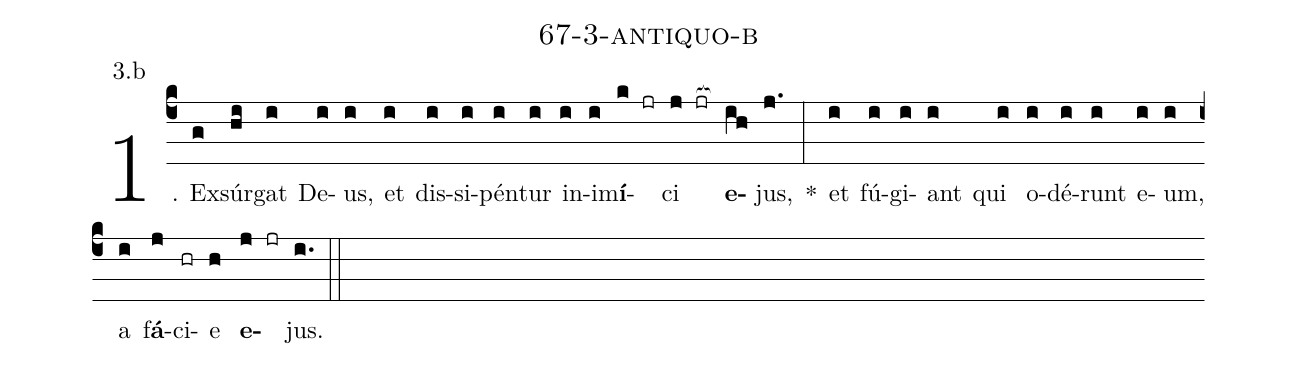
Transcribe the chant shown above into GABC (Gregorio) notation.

name: 67-3-antiquo-b;
annotation: 3.b;
%%
(c4)1. Ex(g)súr(hi)gat(i) De(i)us,(i) et(i) dis(i)si(i)pén(i)tur(i) in(i)i(i)m<b>í</b>(k jr)ci(j jr[ocb:1{]) <b>e</b>(ih[ocb:0}])jus,(j.) *(:) et(i) fú(i)gi(i)ant(i) qui(i) o(i)dé(i)runt(i) e(i)um,(i) a(i) f<b>á</b>(j)ci(hr)e(h) <b>e</b>(j jr)jus.(i.) (::)
